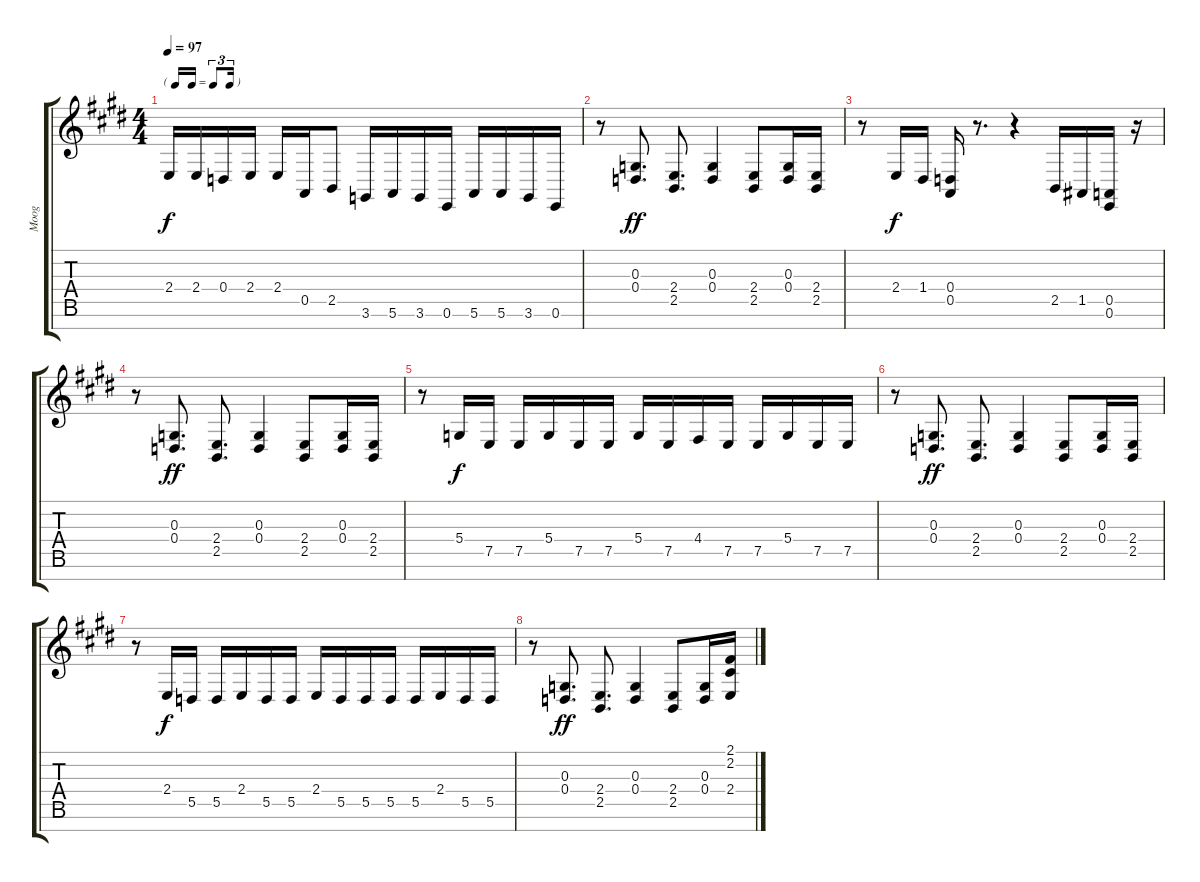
\track ("Moog" "Moog") {instrument clavinet}
\staff {score tabs}
\tuning (E4 B3 G3 D3 A2 E2 B1) {hide}
\ts (4 4)
\tf triplet16th
\tempo 97
\clef g2
\ks e
2.4.16{dy f} 2.4.16 0.4.16 2.4.16 2.4.16 0.5.16 2.5.8 3.6.16 5.6.16 3.6.16 0.6.16 5.6.16 5.6.16 3.6.16 0.6.16 |
\ks c#minor
r.8 (0.3 0.4).8{d dy ff} (2.4 2.5).8{d} (0.3 0.4).4 (2.4 2.5).8 (0.3 0.4).16 (2.4 2.5).16 |
\ks e
r.8 2.4.16{dy f} 1.4.16 (0.4 0.5).16 r.8{d} r.4 2.5.16 1.5.16 (0.5 0.6).16 r.16 |
\ks c#minor
r.8 (0.3 0.4).8{d dy ff} (2.4 2.5).8{d} (0.3 0.4).4 (2.4 2.5).8 (0.3 0.4).16 (2.4 2.5).16 |
\ks e
r.8 5.4.16{dy f} 7.5.16 7.5.16 5.4.16 7.5.16 7.5.16 5.4.16 7.5.16 4.4.16 7.5.16 7.5.16 5.4.16 7.5.16 7.5.16 |
\ks c#minor
r.8 (0.3 0.4).8{d dy ff} (2.4 2.5).8{d} (0.3 0.4).4 (2.4 2.5).8 (0.3 0.4).16 (2.4 2.5).16 |
r.8 2.4.16{dy f} 5.5.16 5.5.16 2.4.16 5.5.16 5.5.16 2.4.16 5.5.16 5.5.16 5.5.16 5.5.16 2.4.16 5.5.16 5.5.16 |
\ks e
r.8 (0.3 0.4).8{d dy ff} (2.4 2.5).8{d} (0.3 0.4).4 (2.4 2.5).8 (0.3 0.4).16 (2.1 2.2 2.4).16
